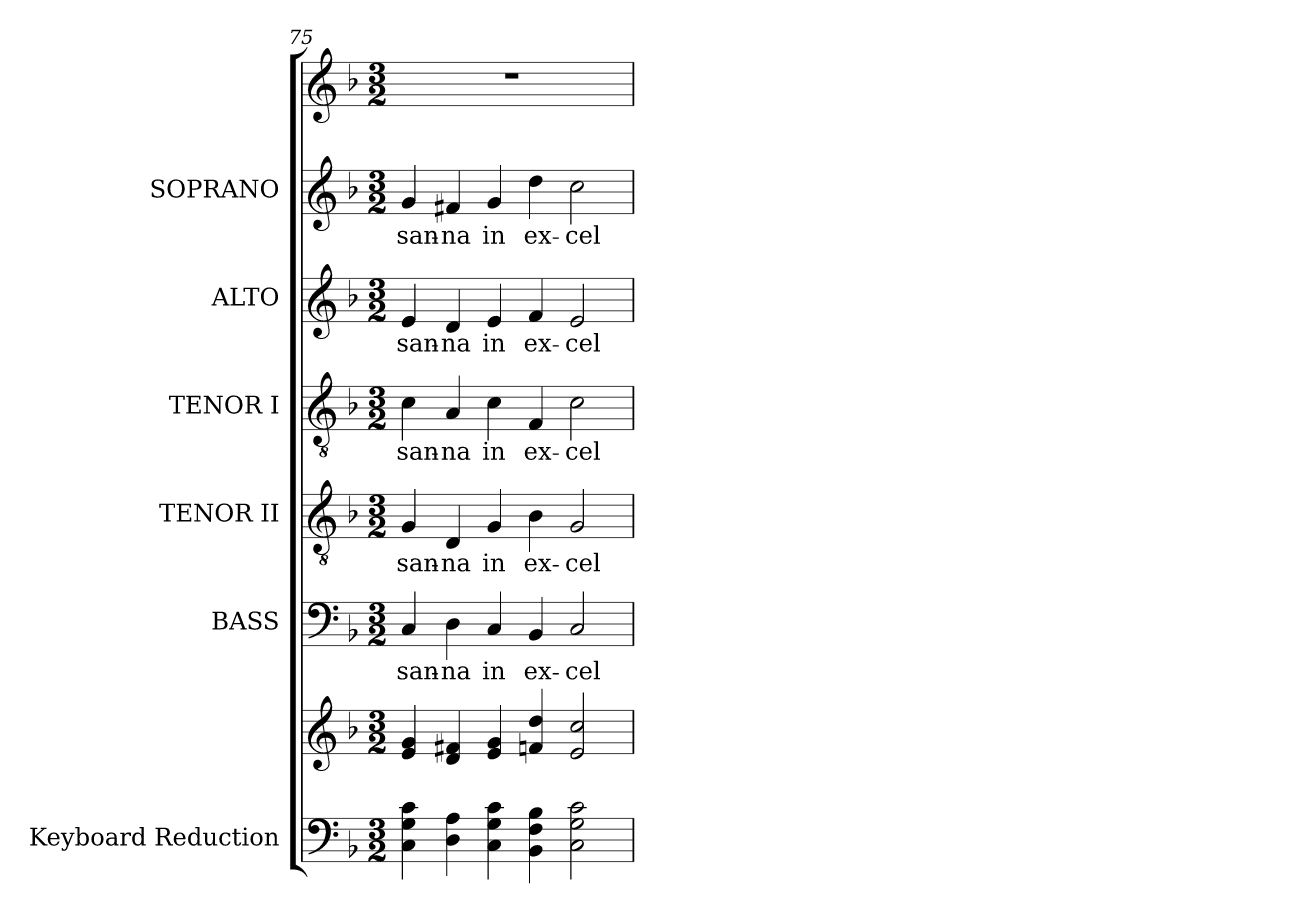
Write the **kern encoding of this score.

**kern	**kern	**kern	**text	**kern	**text	**kern	**text	**kern	**text	**kern	**text	**kern
*part7	*part7	*part6	*part6	*part5	*part5	*part4	*part4	*part3	*part3	*part2	*part2	*part1
*staff8	*staff7	*staff6	*staff6	*staff5	*staff5	*staff4	*staff4	*staff3	*staff3	*staff2	*staff2	*staff1
*I"Keyboard Reduction	*	*I"BASS	*	*I"TENOR II	*	*I"TENOR I	*	*I"ALTO	*	*I"SOPRANO	*	*
*I'Reduc.	*	*I'B.	*	*I'T. II	*	*I'T. I	*	*I'A.	*	*I'S.	*	*
*clefF4	*clefG2	*clefF4	*	*clefGv2	*	*clefGv2	*	*clefG2	*	*clefG2	*	*clefG2
*	*	*	*	*ITrd7c12	*	*ITrd7c12	*	*	*	*	*	*
*k[b-]	*k[b-]	*k[b-]	*	*k[b-]	*	*k[b-]	*	*k[b-]	*	*k[b-]	*	*k[b-]
*F:	*F:	*F:	*	*F:	*	*F:	*	*F:	*	*F:	*	*F:
*M3/2	*M3/2	*M3/2	*	*M3/2	*	*M3/2	*	*M3/2	*	*M3/2	*	*M3/2
=75	=75	=75	=75	=75	=75	=75	=75	=75	=75	=75	=75	=75
!	!	!	!LO:LY:b:color=#000000	!	!	!	!	!	!	!	!	!
!	!	!	!	!	!LO:LY:b:color=#000000	!	!	!	!	!	!	!
!	!	!	!	!	!	!	!LO:LY:b:color=#000000	!	!	!	!	!
!	!	!	!	!	!	!	!	!	!LO:LY:b:color=#000000	!	!	!
!	!	!	!	!	!	!	!	!	!	!	!LO:LY:b:color=#000000	!LO:N:vis=1
4Ci\ 4Gi 4ci	4ei/ 4gi	4Ci/	-san-	4GGi/	-san-	4Ci\	-san-	4ei/	-san-	4gi/	-san-	1.r
!	!	!	!LO:LY:b:color=#000000	!	!	!	!	!	!	!	!	!
!	!	!	!	!	!LO:LY:b:color=#000000	!	!	!	!	!	!	!
!	!	!	!	!	!	!	!LO:LY:b:color=#000000	!	!	!	!	!
!	!	!	!	!	!	!	!	!	!LO:LY:b:color=#000000	!	!	!
!	!	!	!	!	!	!	!	!	!	!	!LO:LY:b:color=#000000	!
4Di\ 4Ai	4di/ 4f#Xi	4Di\	-na	4DDi/	-na	4AAi/	-na	4di/	-na	4f#Xi/	-na	.
!	!	!	!LO:LY:b:color=#000000	!	!	!	!	!	!	!	!	!
!	!	!	!	!	!LO:LY:b:color=#000000	!	!	!	!	!	!	!
!	!	!	!	!	!	!	!LO:LY:b:color=#000000	!	!	!	!	!
!	!	!	!	!	!	!	!	!	!LO:LY:b:color=#000000	!	!	!
!	!	!	!	!	!	!	!	!	!	!	!LO:LY:b:color=#000000	!
4Ci\ 4Gi 4ci	4ei/ 4gi	4Ci/	in	4GGi/	in	4Ci\	in	4ei/	in	4gi/	in	.
!	!	!	!LO:LY:b:color=#000000	!	!	!	!	!	!	!	!	!
!	!	!	!	!	!LO:LY:b:color=#000000	!	!	!	!	!	!	!
!	!	!	!	!	!	!	!LO:LY:b:color=#000000	!	!	!	!	!
!	!	!	!	!	!	!	!	!	!LO:LY:b:color=#000000	!	!	!
!	!	!	!	!	!	!	!	!	!	!	!LO:LY:b:color=#000000	!
4BB-i\ 4Fi 4B-i	4fni/ 4ddi	4BB-i/	ex-	4BB-i\	ex-	4FFi/	ex-	4fi/	ex-	4ddi\	ex-	.
!	!	!	!LO:LY:b:color=#000000	!	!	!	!	!	!	!	!	!
!	!	!	!	!	!LO:LY:b:color=#000000	!	!	!	!	!	!	!
!	!	!	!	!	!	!	!LO:LY:b:color=#000000	!	!	!	!	!
!	!	!	!	!	!	!	!	!	!LO:LY:b:color=#000000	!	!	!
!	!	!	!	!	!	!	!	!	!	!	!LO:LY:b:color=#000000	!
2Ci\ 2Gi 2ci	2ei/ 2cci	2Ci/	-cel-	2GGi/	-cel-	2Ci\	-cel-	2ei/	-cel-	2cci\	-cel-	.
=	=	=	=	=	=	=	=	=	=	=	=	=
*-	*-	*-	*-	*-	*-	*-	*-	*-	*-	*-	*-	*-
